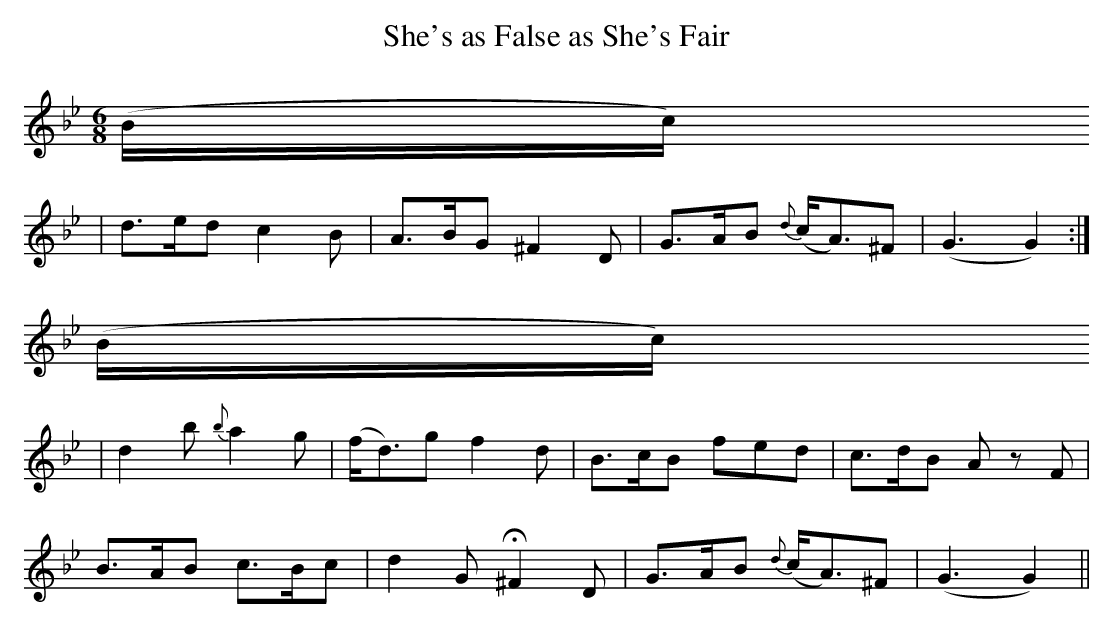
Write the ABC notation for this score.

X:1
T: She's as False as She's Fair
M: 6/8
L: 1/8
K: Gm
(B/2c/2)
| d>ed c2 B | A>BG ^F2 D | G>AB {d}(c<A)^F | (G3 G2) :|
(B/2c/2)
| d2 b {b}a2 g | (f<d)g f2 d | B>cB fed | c>dB A z F |
B>AB c>Bc | d2 G H^F2 D | G>AB {d}(c<A)^F | (G3 G2) ||
